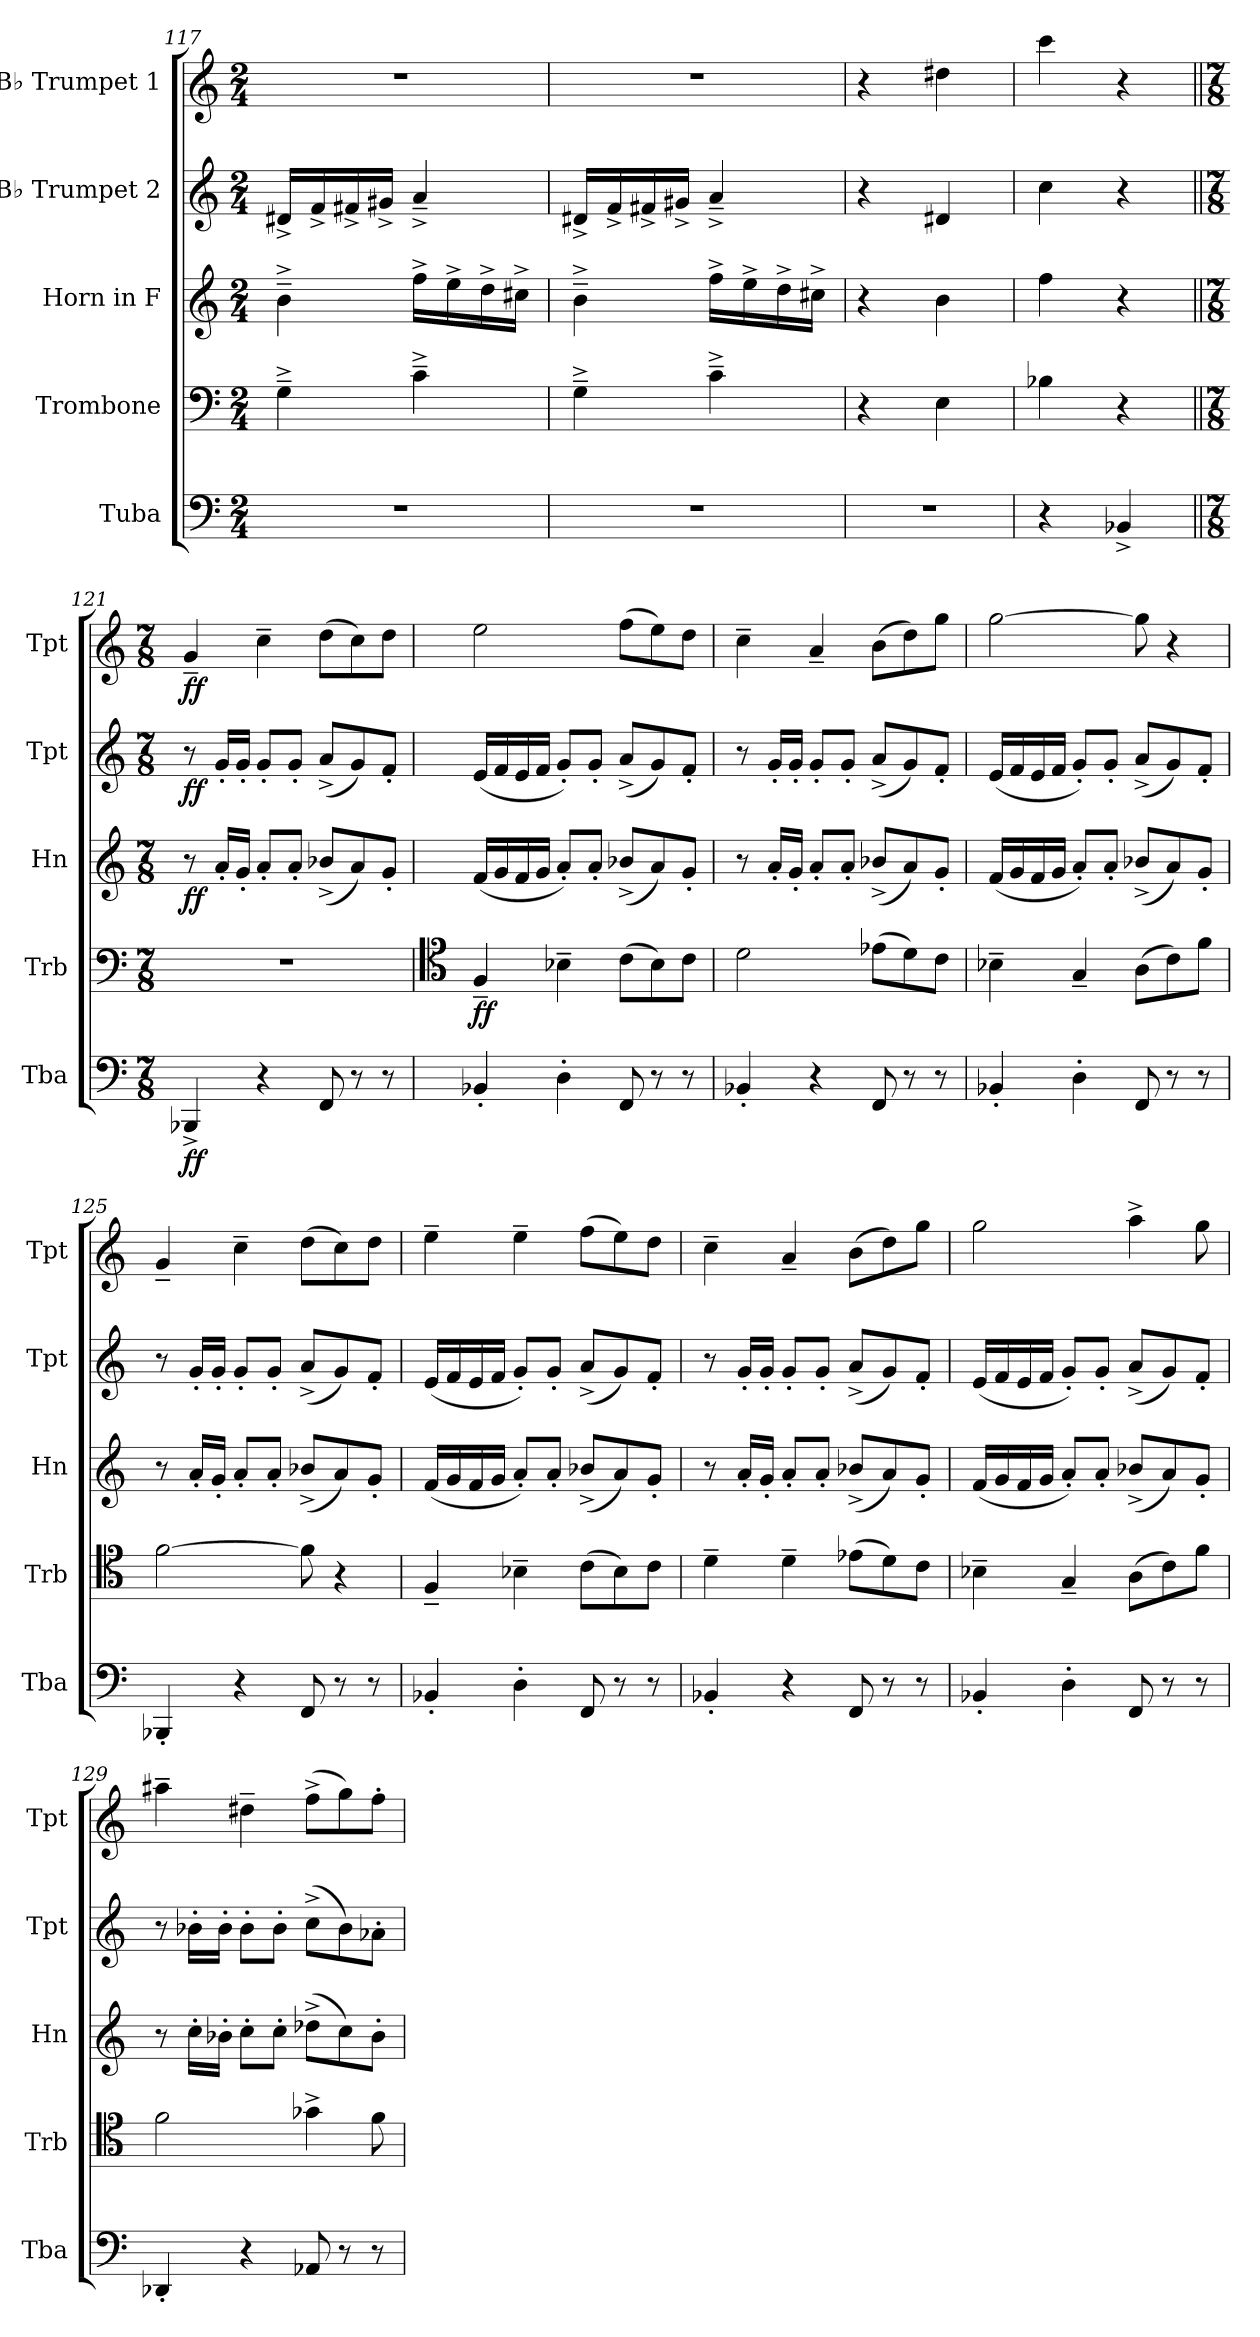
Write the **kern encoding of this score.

**kern	**dynam	**kern	**dynam	**kern	**dynam	**kern	**dynam	**kern	**dynam
*part5	*part5	*part4	*part4	*part3	*part3	*part2	*part2	*part1	*part1
*staff5	*staff5	*staff4	*staff4	*staff3	*staff3	*staff2	*staff2	*staff1	*staff1
*I"Tuba	*	*I"Trombone	*	*I"Horn in F	*	*I"B♭ Trumpet 2	*	*I"B♭ Trumpet 1	*
*I'Tba	*	*I'Trb	*	*I'Hn	*	*I'Tpt	*	*I'Tpt	*
*clefF4	*	*clefF4	*	*clefG2	*	*clefG2	*	*clefG2	*
*	*	*	*	*ITrd4c7	*	*ITrd1c2	*	*ITrd1c2	*
*k[]	*	*k[]	*	*k[b-]	*	*k[b-e-]	*	*k[b-e-]	*
*M2/4	*	*M2/4	*	*M2/4	*	*M2/4	*	*M2/4	*
=117	=117	=117	=117	=117	=117	=117	=117	=117	=117
2r	.	4G~^\	.	4e^~\	.	16c#X^/LL	.	2r	.
.	.	.	.	.	.	16e-^/	.	.	.
.	.	.	.	.	.	16en^/	.	.	.
.	.	.	.	.	.	16f#X^/JJ	.	.	.
.	.	4c~^\	.	16b-^\LL	.	4g^~/	.	.	.
.	.	.	.	16a^\	.	.	.	.	.
.	.	.	.	16g^\	.	.	.	.	.
.	.	.	.	16f#X^\JJ	.	.	.	.	.
=118	=118	=118	=118	=118	=118	=118	=118	=118	=118
2r	.	4G~^\	.	4e^~\	.	16c#X^/LL	.	2r	.
.	.	.	.	.	.	16e-^/	.	.	.
.	.	.	.	.	.	16en^/	.	.	.
.	.	.	.	.	.	16f#X^/JJ	.	.	.
.	.	4c~^\	.	16b-^\LL	.	4g^~/	.	.	.
.	.	.	.	16a^\	.	.	.	.	.
.	.	.	.	16g^\	.	.	.	.	.
.	.	.	.	16f#X^\JJ	.	.	.	.	.
=119	=119	=119	=119	=119	=119	=119	=119	=119	=119
2r	.	4r	.	4r	.	4r	.	4r	.
.	.	4E\	.	4e\	.	4c#X/	.	4cc#X\	.
=120	=120	=120	=120	=120	=120	=120	=120	=120	=120
4r	.	4B-X\	.	4b-\	.	4b-\	.	4bb-\	.
4BB-X^/	.	4r	.	4r	.	4r	.	4r	.
!!LO:LB:g=z
=121||	=121||	=121||	=121||	=121||	=121||	=121||	=121||	=121||	=121||
*M7/8	*	*M7/8	*	*M7/8	*	*M7/8	*	*M7/8	*
!	!LO:DY:b	!	!	!	!LO:DY:b	!	!LO:DY:b	!	!LO:DY:b
4BBB-X^/	ff	2..r	.	8r	ff	8r	ff	4f~/	ff
.	.	.	.	16d'/LL	.	16f'/LL	.	.	.
.	.	.	.	16c'/JJ	.	16f'/JJ	.	.	.
4r	.	.	.	8d'/L	.	8f'/L	.	4b-~\	.
.	.	.	.	8d'/J	.	8f'/J	.	.	.
8FF/	.	.	.	(8e-X^/L	.	(8g^/L	.	(8cc\L	.
8r	.	.	.	8d/)	.	8f/)	.	8b-\)	.
8r	.	.	.	8c'/J	.	8e-'/J	.	8cc\J	.
=122	=122	=122	=122	=122	=122	=122	=122	=122	=122
*	*	*clefC4	*	*	*	*	*	*	*
!	!	!	!LO:DY:b	!	!	!	!	!	!
4BB-X'/	.	4F~/	ff	(16B-/LL	.	(16d/LL	.	2dd\	.
.	.	.	.	16c/	.	16e-/	.	.	.
.	.	.	.	16B-/	.	16d/	.	.	.
.	.	.	.	16c/JJ	.	16e-/JJ	.	.	.
4D'\	.	4B-X~\	.	8d'/L)	.	8f'/L)	.	.	.
.	.	.	.	8d'/J	.	8f'/J	.	.	.
8FF/	.	(8c\L	.	(8e-X^/L	.	(8g^/L	.	(8ee-\L	.
8r	.	8B-\)	.	8d/)	.	8f/)	.	8dd\)	.
8r	.	8c\J	.	8c'/J	.	8e-'/J	.	8cc\J	.
=123	=123	=123	=123	=123	=123	=123	=123	=123	=123
4BB-X'/	.	2d\	.	8r	.	8r	.	4b-~\	.
.	.	.	.	16d'/LL	.	16f'/LL	.	.	.
.	.	.	.	16c'/JJ	.	16f'/JJ	.	.	.
4r	.	.	.	8d'/L	.	8f'/L	.	4g~/	.
.	.	.	.	8d'/J	.	8f'/J	.	.	.
8FF/	.	(8e-X\L	.	(8e-X^/L	.	(8g^/L	.	(8a\L	.
8r	.	8d\)	.	8d/)	.	8f/)	.	8cc\)	.
8r	.	8c\J	.	8c'/J	.	8e-'/J	.	8ff\J	.
=124	=124	=124	=124	=124	=124	=124	=124	=124	=124
4BB-X'/	.	4B-X~\	.	(16B-/LL	.	(16d/LL	.	[2ff\	.
.	.	.	.	16c/	.	16e-/	.	.	.
.	.	.	.	16B-/	.	16d/	.	.	.
.	.	.	.	16c/JJ	.	16e-/JJ	.	.	.
4D'\	.	4G~/	.	8d'/L)	.	8f'/L)	.	.	.
.	.	.	.	8d'/J	.	8f'/J	.	.	.
8FF/	.	(8A\L	.	(8e-X^/L	.	(8g^/L	.	8ff\]	.
8r	.	8c\)	.	8d/)	.	8f/)	.	4r	.
8r	.	8f\J	.	8c'/J	.	8e-'/J	.	.	.
!!LO:PB:g=z
=125	=125	=125	=125	=125	=125	=125	=125	=125	=125
4BBB-X'/	.	[2f\	.	8r	.	8r	.	4f~/	.
.	.	.	.	16d'/LL	.	16f'/LL	.	.	.
.	.	.	.	16c'/JJ	.	16f'/JJ	.	.	.
4r	.	.	.	8d'/L	.	8f'/L	.	4b-~\	.
.	.	.	.	8d'/J	.	8f'/J	.	.	.
8FF/	.	8f\]	.	(8e-X^/L	.	(8g^/L	.	(8cc\L	.
8r	.	4r	.	8d/)	.	8f/)	.	8b-\)	.
8r	.	.	.	8c'/J	.	8e-'/J	.	8cc\J	.
=126	=126	=126	=126	=126	=126	=126	=126	=126	=126
4BB-X'/	.	4F~/	.	(16B-/LL	.	(16d/LL	.	4dd~\	.
.	.	.	.	16c/	.	16e-/	.	.	.
.	.	.	.	16B-/	.	16d/	.	.	.
.	.	.	.	16c/JJ	.	16e-/JJ	.	.	.
4D'\	.	4B-X~\	.	8d'/L)	.	8f'/L)	.	4dd~\	.
.	.	.	.	8d'/J	.	8f'/J	.	.	.
8FF/	.	(8c\L	.	(8e-X^/L	.	(8g^/L	.	(8ee-\L	.
8r	.	8B-\)	.	8d/)	.	8f/)	.	8dd\)	.
8r	.	8c\J	.	8c'/J	.	8e-'/J	.	8cc\J	.
=127	=127	=127	=127	=127	=127	=127	=127	=127	=127
4BB-X'/	.	4d~\	.	8r	.	8r	.	4b-~\	.
.	.	.	.	16d'/LL	.	16f'/LL	.	.	.
.	.	.	.	16c'/JJ	.	16f'/JJ	.	.	.
4r	.	4d~\	.	8d'/L	.	8f'/L	.	4g~/	.
.	.	.	.	8d'/J	.	8f'/J	.	.	.
8FF/	.	(8e-X\L	.	(8e-X^/L	.	(8g^/L	.	(8a\L	.
8r	.	8d\)	.	8d/)	.	8f/)	.	8cc\)	.
8r	.	8c\J	.	8c'/J	.	8e-'/J	.	8ff\J	.
=128	=128	=128	=128	=128	=128	=128	=128	=128	=128
4BB-X'/	.	4B-X~\	.	(16B-/LL	.	(16d/LL	.	2ff\	.
.	.	.	.	16c/	.	16e-/	.	.	.
.	.	.	.	16B-/	.	16d/	.	.	.
.	.	.	.	16c/JJ	.	16e-/JJ	.	.	.
4D'\	.	4G~/	.	8d'/L)	.	8f'/L)	.	.	.
.	.	.	.	8d'/J	.	8f'/J	.	.	.
8FF/	.	(8A\L	.	(8e-X^/L	.	(8g^/L	.	4gg^\	.
8r	.	8c\)	.	8d/)	.	8f/)	.	.	.
8r	.	8f\J	.	8c'/J	.	8e-'/J	.	8ff\	.
!!LO:LB:g=z
=129	=129	=129	=129	=129	=129	=129	=129	=129	=129
4DD-X'/	.	2f\	.	8r	.	8r	.	4gg#X~\	.
.	.	.	.	16f'\LL	.	16a-X'\LL	.	.	.
.	.	.	.	16e-X'\JJ	.	16a-'\JJ	.	.	.
4r	.	.	.	8f'\L	.	8a-'\L	.	4cc#X~\	.
.	.	.	.	8f'\J	.	8a-'\J	.	.	.
8AA-X/	.	4g-X^\	.	(8g-X^\L	.	(8b-^\L	.	(8ee-^\L	.
8r	.	.	.	8f\)	.	8a-\)	.	8ff\)	.
8r	.	8f\	.	8e-'\J	.	8g-X'\J	.	8ee-'\J	.
=	=	=	=	=	=	=	=	=	=
*-	*-	*-	*-	*-	*-	*-	*-	*-	*-
